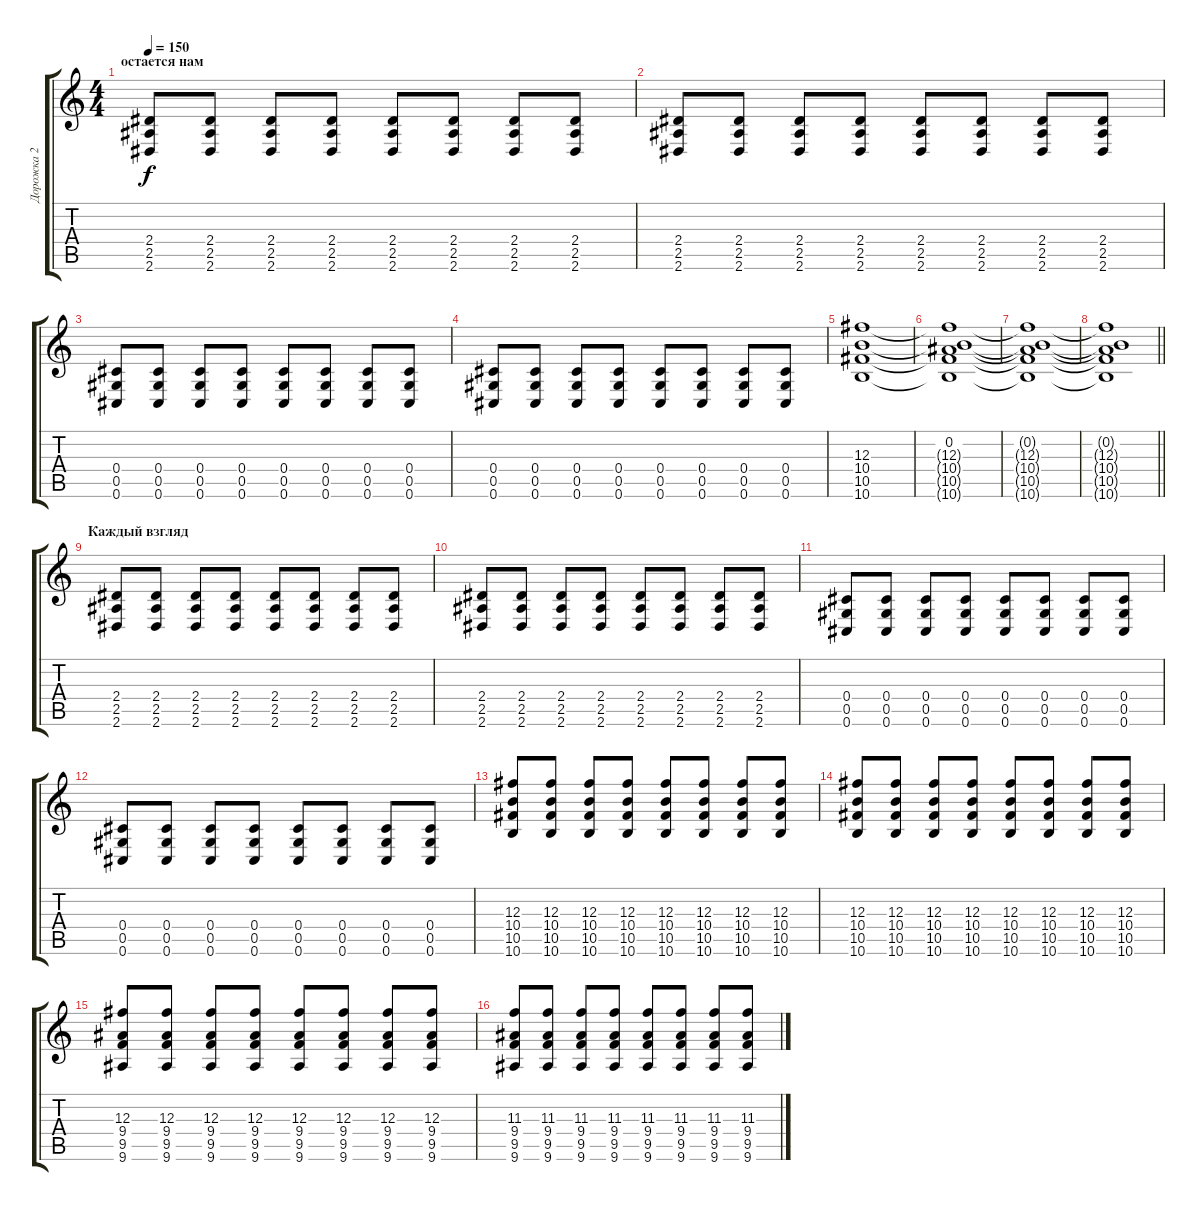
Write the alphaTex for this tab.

\track ("Дорожка 2" "Дорожка 2") {instrument overdrivenguitar}
\staff {score tabs}
\tuning (Eb4 Bb3 Gb3 Db3 Ab2 Db2) {hide}
\ts (4 4)
\section ("" "остается нам")
\tempo 150
\clef g2
\ks c
(2.4 2.5 2.6).8{dy f} (2.4 2.5 2.6).8 (2.4 2.5 2.6).8 (2.4 2.5 2.6).8 (2.4 2.5 2.6).8 (2.4 2.5 2.6).8 (2.4 2.5 2.6).8 (2.4 2.5 2.6).8 |
(2.4 2.5 2.6).8 (2.4 2.5 2.6).8 (2.4 2.5 2.6).8 (2.4 2.5 2.6).8 (2.4 2.5 2.6).8 (2.4 2.5 2.6).8 (2.4 2.5 2.6).8 (2.4 2.5 2.6).8 |
(0.4 0.5 0.6).8 (0.4 0.5 0.6).8 (0.4 0.5 0.6).8 (0.4 0.5 0.6).8 (0.4 0.5 0.6).8 (0.4 0.5 0.6).8 (0.4 0.5 0.6).8 (0.4 0.5 0.6).8 |
(0.4 0.5 0.6).8 (0.4 0.5 0.6).8 (0.4 0.5 0.6).8 (0.4 0.5 0.6).8 (0.4 0.5 0.6).8 (0.4 0.5 0.6).8 (0.4 0.5 0.6).8 (0.4 0.5 0.6).8 |
(12.3 10.4 10.5 10.6).1 |
(0.2 12.3{t} 10.4{t} 10.5{t} 10.6{t}).1 |
(0.2{t} 12.3{t} 10.4{t} 10.5{t} 10.6{t}).1 |
\barLineRight lightlight
(0.2{t} 12.3{t} 10.4{t} 10.5{t} 10.6{t}).1 |
\section ("" "Каждый взгляд")
(2.4 2.5 2.6).8 (2.4 2.5 2.6).8 (2.4 2.5 2.6).8 (2.4 2.5 2.6).8 (2.4 2.5 2.6).8 (2.4 2.5 2.6).8 (2.4 2.5 2.6).8 (2.4 2.5 2.6).8 |
(2.4 2.5 2.6).8 (2.4 2.5 2.6).8 (2.4 2.5 2.6).8 (2.4 2.5 2.6).8 (2.4 2.5 2.6).8 (2.4 2.5 2.6).8 (2.4 2.5 2.6).8 (2.4 2.5 2.6).8 |
(0.4 0.5 0.6).8 (0.4 0.5 0.6).8 (0.4 0.5 0.6).8 (0.4 0.5 0.6).8 (0.4 0.5 0.6).8 (0.4 0.5 0.6).8 (0.4 0.5 0.6).8 (0.4 0.5 0.6).8 |
(0.4 0.5 0.6).8 (0.4 0.5 0.6).8 (0.4 0.5 0.6).8 (0.4 0.5 0.6).8 (0.4 0.5 0.6).8 (0.4 0.5 0.6).8 (0.4 0.5 0.6).8 (0.4 0.5 0.6).8 |
(12.3 10.4 10.5 10.6).8 (12.3 10.4 10.5 10.6).8 (12.3 10.4 10.5 10.6).8 (12.3 10.4 10.5 10.6).8 (12.3 10.4 10.5 10.6).8 (12.3 10.4 10.5 10.6).8 (12.3 10.4 10.5 10.6).8 (12.3 10.4 10.5 10.6).8 |
(12.3 10.4 10.5 10.6).8 (12.3 10.4 10.5 10.6).8 (12.3 10.4 10.5 10.6).8 (12.3 10.4 10.5 10.6).8 (12.3 10.4 10.5 10.6).8 (12.3 10.4 10.5 10.6).8 (12.3 10.4 10.5 10.6).8 (12.3 10.4 10.5 10.6).8 |
(12.3 9.4 9.5 9.6).8 (12.3 9.4 9.5 9.6).8 (12.3 9.4 9.5 9.6).8 (12.3 9.4 9.5 9.6).8 (12.3 9.4 9.5 9.6).8 (12.3 9.4 9.5 9.6).8 (12.3 9.4 9.5 9.6).8 (12.3 9.4 9.5 9.6).8 |
(11.3 9.4 9.5 9.6).8 (11.3 9.4 9.5 9.6).8 (11.3 9.4 9.5 9.6).8 (11.3 9.4 9.5 9.6).8 (11.3 9.4 9.5 9.6).8 (11.3 9.4 9.5 9.6).8 (11.3 9.4 9.5 9.6).8 (11.3 9.4 9.5 9.6).8
